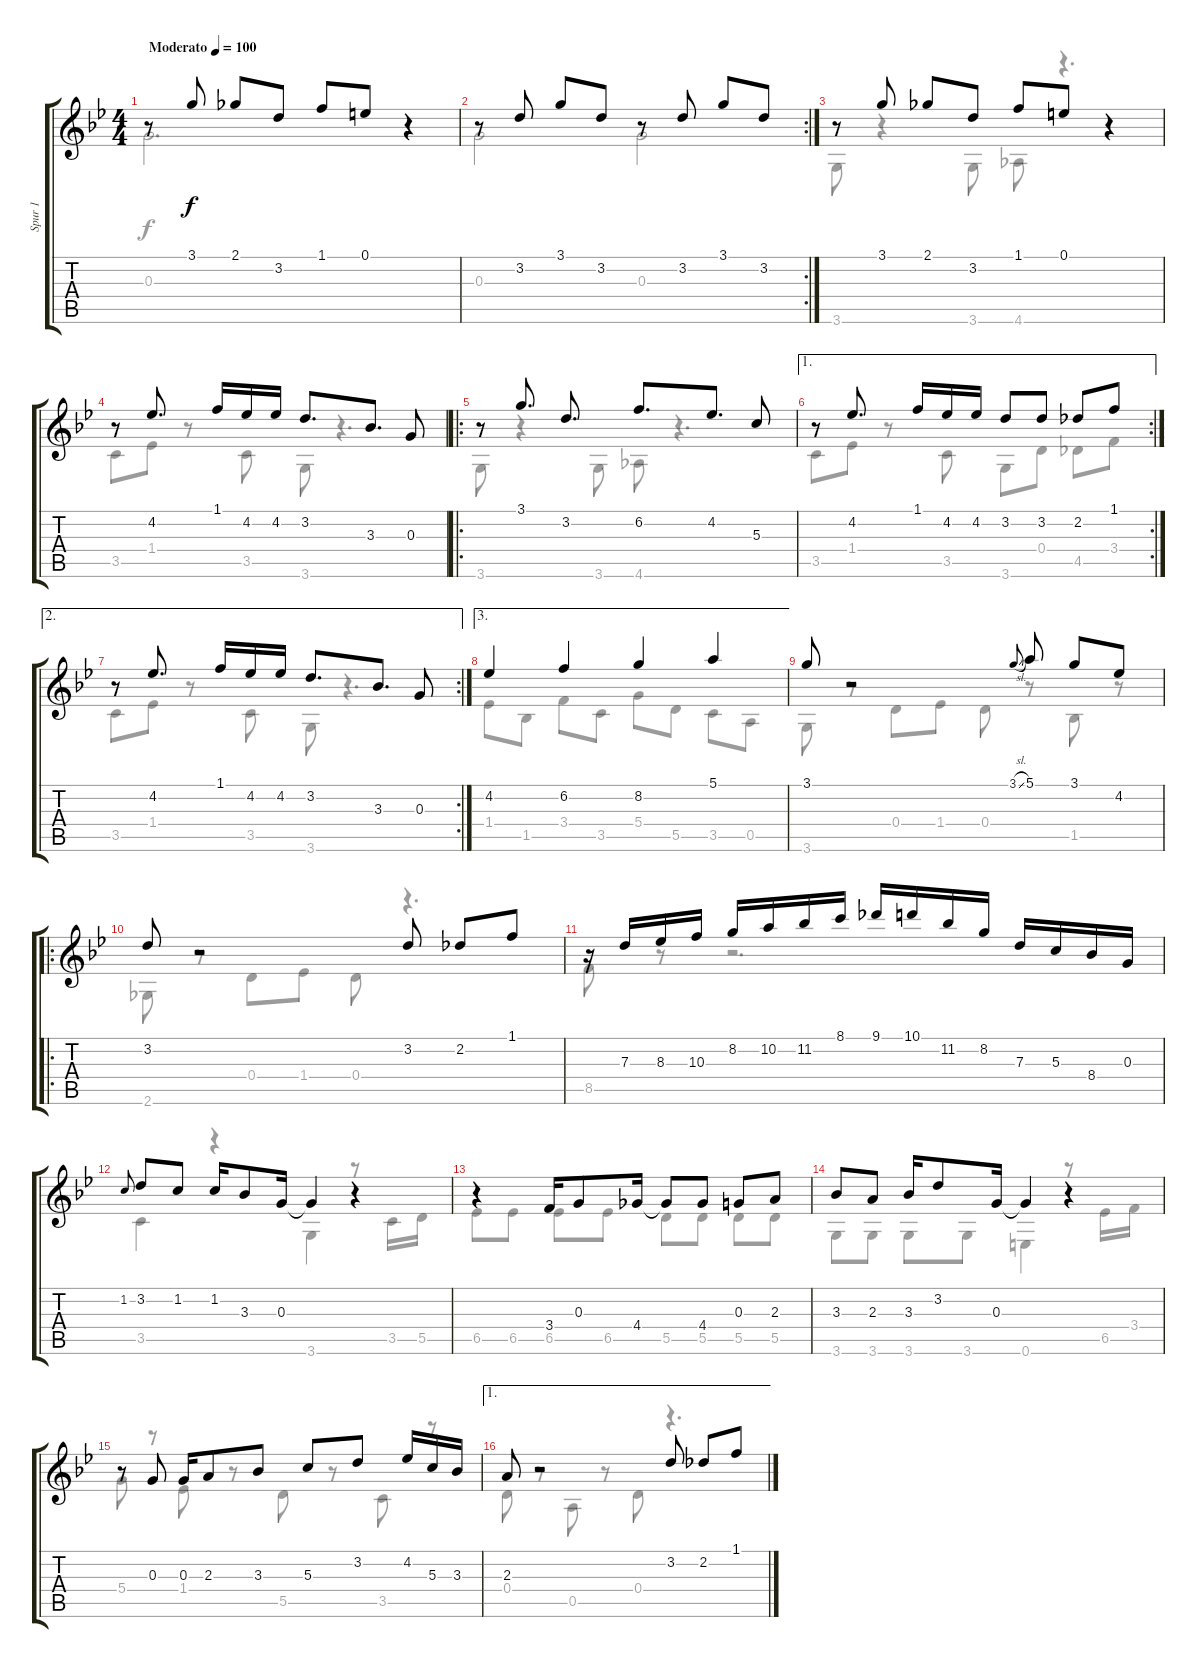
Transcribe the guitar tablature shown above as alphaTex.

\track ("Spur 1" "Spur 1") {instrument acousticguitarnylon}
\staff {score tabs}
\tuning (E4 B3 G3 D3 A2 E2) {hide}
\voice
\ts (4 4)
\tempo (100 "Moderato")
\clef g2
\ks gminor
r.8{dy f instrument acousticguitarnylon} 3.1.8 2.1.8 3.2.8 1.1.8 0.1.8 r.4 |
\rc 2
r.8 3.2.8 3.1.8 3.2.8 r.8 3.2.8 3.1.8 3.2.8 |
r.8 3.1.8 2.1.8 3.2.8 1.1.8 0.1.8 r.4 |
r.8 4.2.8{d} 1.1.16 4.2.16 4.2.16 3.2.8{d} 3.3.8{d} 0.3.8 |
\ro
r.8 3.1.8{d} 3.2.8{d} 6.2.8{d} 4.2.8{d} 5.3.8 |
\ae 1
\rc 2
r.8 4.2.8{d} 1.1.16 4.2.16 4.2.16 3.2.8 3.2.8 2.2.8 1.1.8 |
\ae 2
\rc 2
r.8 4.2.8{d} 1.1.16 4.2.16 4.2.16 3.2.8{d} 3.3.8{d} 0.3.8 |
\ae 3
4.2.4 6.2.4 8.2.4 5.1.4 |
3.1.8 r.2 3.1{sl}.8{gr onbeat} 5.1.8 3.1.8 4.2.8 |
\ro
3.2.8 r.2 3.2.8 2.2.8 1.1.8 |
r.16 7.3.16 8.3.16 10.3.16 8.2.16 10.2.16 11.2.16 8.1.16 9.1.16 10.1.16 11.2.16 8.2.16 7.3.16 5.3.16 8.4.16 0.3.16 |
1.2.8{gr onbeat} 3.2.8 1.2.8 1.2.16 3.3.8 0.3.16 0.3{t}.4 r.4 |
r.4 3.4.16 0.3.8 4.4.16 4.4{t}.8 4.4.8 0.3.8 2.3.8 |
3.3.8 2.3.8 3.3.16 3.2.8 0.3.16 0.3{t}.4 r.4 |
r.8 0.3.8 0.3.16 2.3.8 3.3.8 5.3.8 3.2.8 4.2.16 5.3.16 3.3.16 |
\ae 1
2.3.8 r.2 3.2.8 2.2.8 1.1.8
\voice
\clef g2
\ottava regular
\simile none
\ks gminor
0.3.2{d dy f} r.4 |
0.3.2 0.3.2 |
3.6.8 r.4 3.6.8 4.6.8 r.4{d} |
3.5.8 1.4.8 r.8 3.5.8 3.6.8 r.4{d} |
3.6.8 r.4 3.6.8 4.6.8 r.4{d} |
3.5.8 1.4.8 r.8 3.5.8 3.6.8 0.4.8 4.5.8 3.4.8 |
3.5.8 1.4.8 r.8 3.5.8 3.6.8 r.4{d} |
1.4.8 1.5.8 3.4.8 3.5.8 5.4.8 5.5.8 3.5.8 0.5.8 |
3.6.8 r.8 0.4.8 1.4.8 0.4.8 r.8 1.5.8 r.8 |
2.6.8 r.8 0.4.8 1.4.8 0.4.8 r.4{d} |
8.5.8 r.8 r.2{d} |
3.5.4 r.4 3.6.4 r.8 3.5.16 5.5.16 |
6.5.8 6.5.8 6.5.8 6.5.8 5.5.8 5.5.8 5.5.8 5.5.8 |
3.6.8 3.6.8 3.6.8 3.6.8 0.6.4 r.8 6.5.16 3.4.16 |
5.4.8 r.8 1.4.8 r.8 5.5.8 r.8 3.5.8 r.8 |
0.4.8 r.8 0.5.8 r.8 0.4.8 r.4{d}
